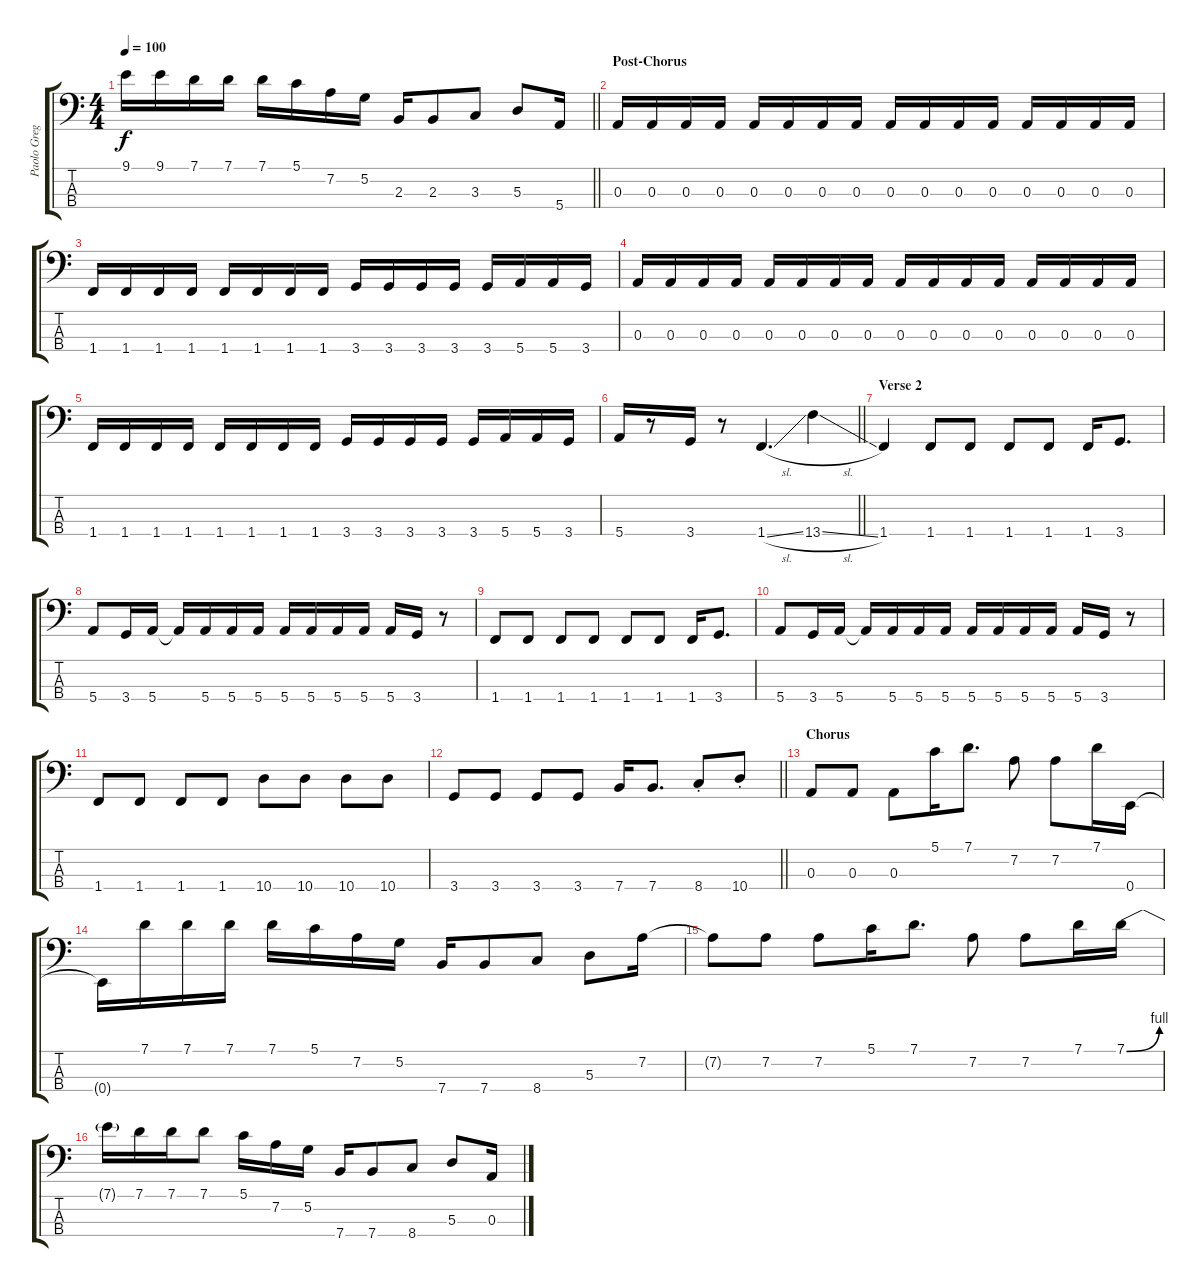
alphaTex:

\track ("Paolo Gregoletto" "Paolo Greg") {instrument electricbassfinger}
\staff {score tabs}
\tuning (G2 D2 A1 E1) {hide}
\ts (4 4)
\tempo 100
\clef f4
\barLineRight lightlight
\ks c
9.1{t}.16{dy f} 9.1.16 7.1.16 7.1.16 7.1.16 5.1.16 7.2.16 5.2.16 2.3.16 2.3.8 3.3.8 5.3.8 5.4.16 |
\section ("" "Post-Chorus")
0.3.16 0.3.16 0.3.16 0.3.16 0.3.16 0.3.16 0.3.16 0.3.16 0.3.16 0.3.16 0.3.16 0.3.16 0.3.16 0.3.16 0.3.16 0.3.16 |
1.4.16 1.4.16 1.4.16 1.4.16 1.4.16 1.4.16 1.4.16 1.4.16 3.4.16 3.4.16 3.4.16 3.4.16 3.4.16 5.4.16 5.4.16 3.4.16 |
0.3.16 0.3.16 0.3.16 0.3.16 0.3.16 0.3.16 0.3.16 0.3.16 0.3.16 0.3.16 0.3.16 0.3.16 0.3.16 0.3.16 0.3.16 0.3.16 |
1.4.16 1.4.16 1.4.16 1.4.16 1.4.16 1.4.16 1.4.16 1.4.16 3.4.16 3.4.16 3.4.16 3.4.16 3.4.16 5.4.16 5.4.16 3.4.16 |
\barLineRight lightlight
5.4.16 r.8 3.4.16 r.8 1.4{sl}.4{d} 13.4{sl}.4{beam Down} |
\section ("" "Verse 2")
1.4.4{beam Up} 1.4.8 1.4.8 1.4.8 1.4.8 1.4.16 3.4.8{d} |
5.4.8 3.4.16 5.4.16 5.4{t}.16 5.4.16 5.4.16 5.4.16 5.4.16 5.4.16 5.4.16 5.4.16 5.4.16 3.4.16 r.8 |
1.4.8 1.4.8 1.4.8 1.4.8 1.4.8 1.4.8 1.4.16 3.4.8{d} |
5.4.8 3.4.16 5.4.16 5.4{t}.16 5.4.16 5.4.16 5.4.16 5.4.16 5.4.16 5.4.16 5.4.16 5.4.16 3.4.16 r.8 |
1.4.8 1.4.8 1.4.8 1.4.8 10.4.8 10.4.8 10.4.8 10.4.8 |
\barLineRight lightlight
3.4.8 3.4.8 3.4.8 3.4.8 7.4.16 7.4.8{d} 8.4{st}.8 10.4{st}.8 |
\section ("" "Chorus")
0.3.8 0.3.8 0.3.8 5.1.16 7.1.8{d} 7.2.8 7.2.8 7.1.16 0.4.16 |
0.4{t}.16 7.1.16 7.1.16 7.1.16 7.1.16 5.1.16 7.2.16 5.2.16 7.4.16 7.4.8 8.4.8 5.3.8 7.2.16 |
7.2{t}.8 7.2.8 7.2.8 5.1.16 7.1.8{d} 7.2.8 7.2.8 7.1.16 7.1{be (bend 0 0 60 4)}.16 |
7.1{t}.16 7.1.16 7.1.16 7.1.8 5.1.16 7.2.16 5.2.16 7.4.16 7.4.8 8.4.8 5.3.8{beam Up} 0.3.16{beam Up}
